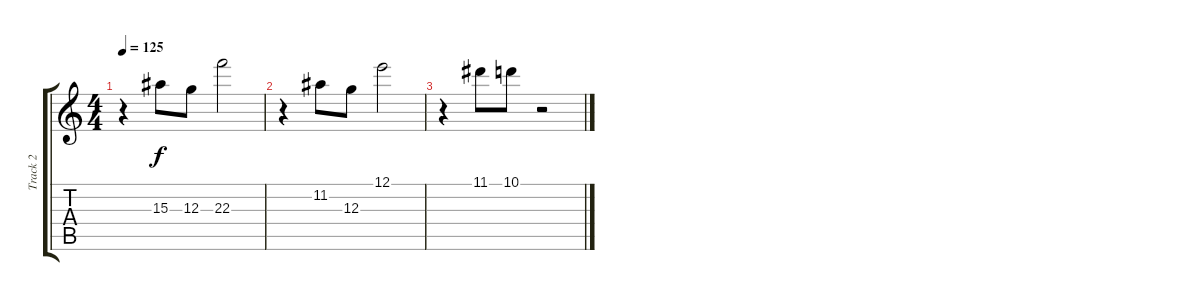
\track ("Track 2" "Track 2") {instrument synthbass1}
\staff {score tabs}
\tuning (E4 B3 G3 D3 A2 E2) {hide}
\ts (4 4)
\tempo 125
\clef g2
\ks c
r.4{dy f} 15.3.8 12.3.8 22.3.2 |
r.4 11.2.8 12.3.8 12.1.2 |
r.4 11.1.8 10.1.8 r.2
